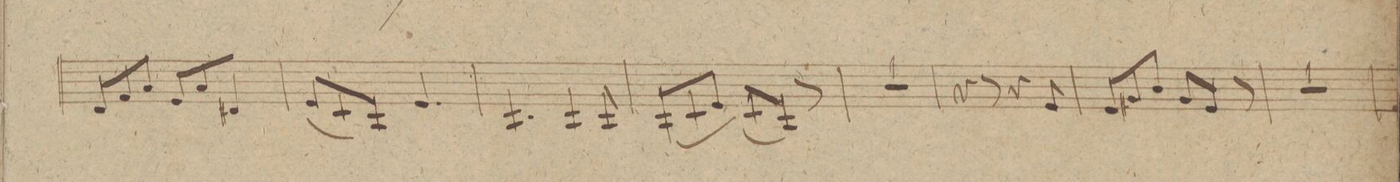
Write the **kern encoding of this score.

**kern	**dynam
*I"Violino IIdo	*
*clefG2	*
*k[]	*
*M6/8	*
8d/L	.
8f/	.
8a/J	.
8e/L	.
8a/	.
8d#X/J	.
=7	=7
(8e/L	.
8c/	.
8A/J)	.
4.e/	.
=8	=8
4.A/	.
4A/	.
8A/	.
=9	=9
(8A/L	.
8c/	.
8e/J)	.
(8c/L	.
8A/J)	.
8r	.
=10	=10
2.r	.
=11	=11
4r	.
8r	.
4r	.
8e/	.
=12	=12
8e/L	.
8g#X/	.
8b/J	.
8g#/L	.
8e/J	.
8r	.
=13	=13
2.r	.
=14	=14
*-	*-
